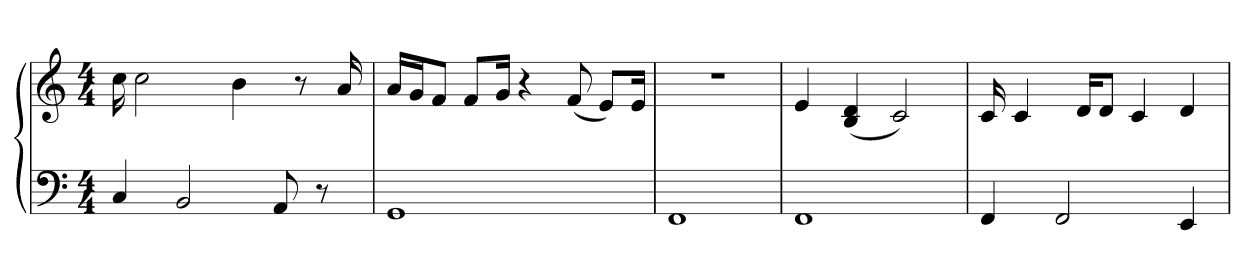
**kern	**kern
*part1	*part1
*staff2	*staff1
*clefF4	*clefG2
*k[]	*k[]
*M4/4	*M4/4
=1	=1
4C	16cc
.	2cc
2BB	.
.	4b
8AA	.
.	8r
8r	.
.	16a
=2	=2
1GG	16a/LL
.	16g/J
.	8f/J
.	8f/L
.	16g/Jk
.	4r
.	(8f
.	8e/L)
.	16e/Jk
=3	=3
1FF	1r
=4	=4
1FF	4e
.	(4B 4d
.	2c)
=5	=5
4FF	16c
.	4c
2FF	.
.	16d/KL
.	8d/J
.	4c
4EE	4d
=	=
*-	*-
